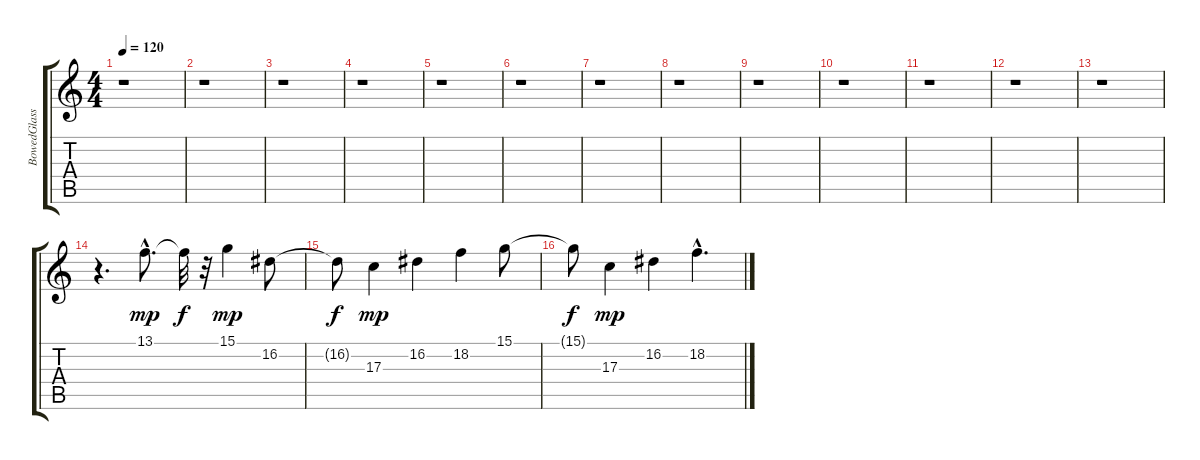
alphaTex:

\track ("BowedGlass" "BowedGlass") {instrument pad5bowed}
\staff {score tabs}
\tuning (E4 B3 G3 D3 A2 E2) {hide}
\ts (4 4)
\tempo 120
\clef g2
\ks c
r.1{dy f} |
r.1 |
r.1 |
r.1 |
r.1 |
r.1 |
r.1 |
r.1 |
r.1 |
r.1 |
r.1 |
r.1 |
r.1 |
r.4{d} 13.1{hac}.8{d dy mp} 13.1{t}.32{dy f} r.32 15.1.4{dy mp} 16.2.8 |
16.2{t}.8{dy f} 17.3.4{dy mp} 16.2.4 18.2.4 15.1.8 |
15.1{t}.8{dy f} 17.3.4{dy mp} 16.2.4 18.2{hac}.4{d}
